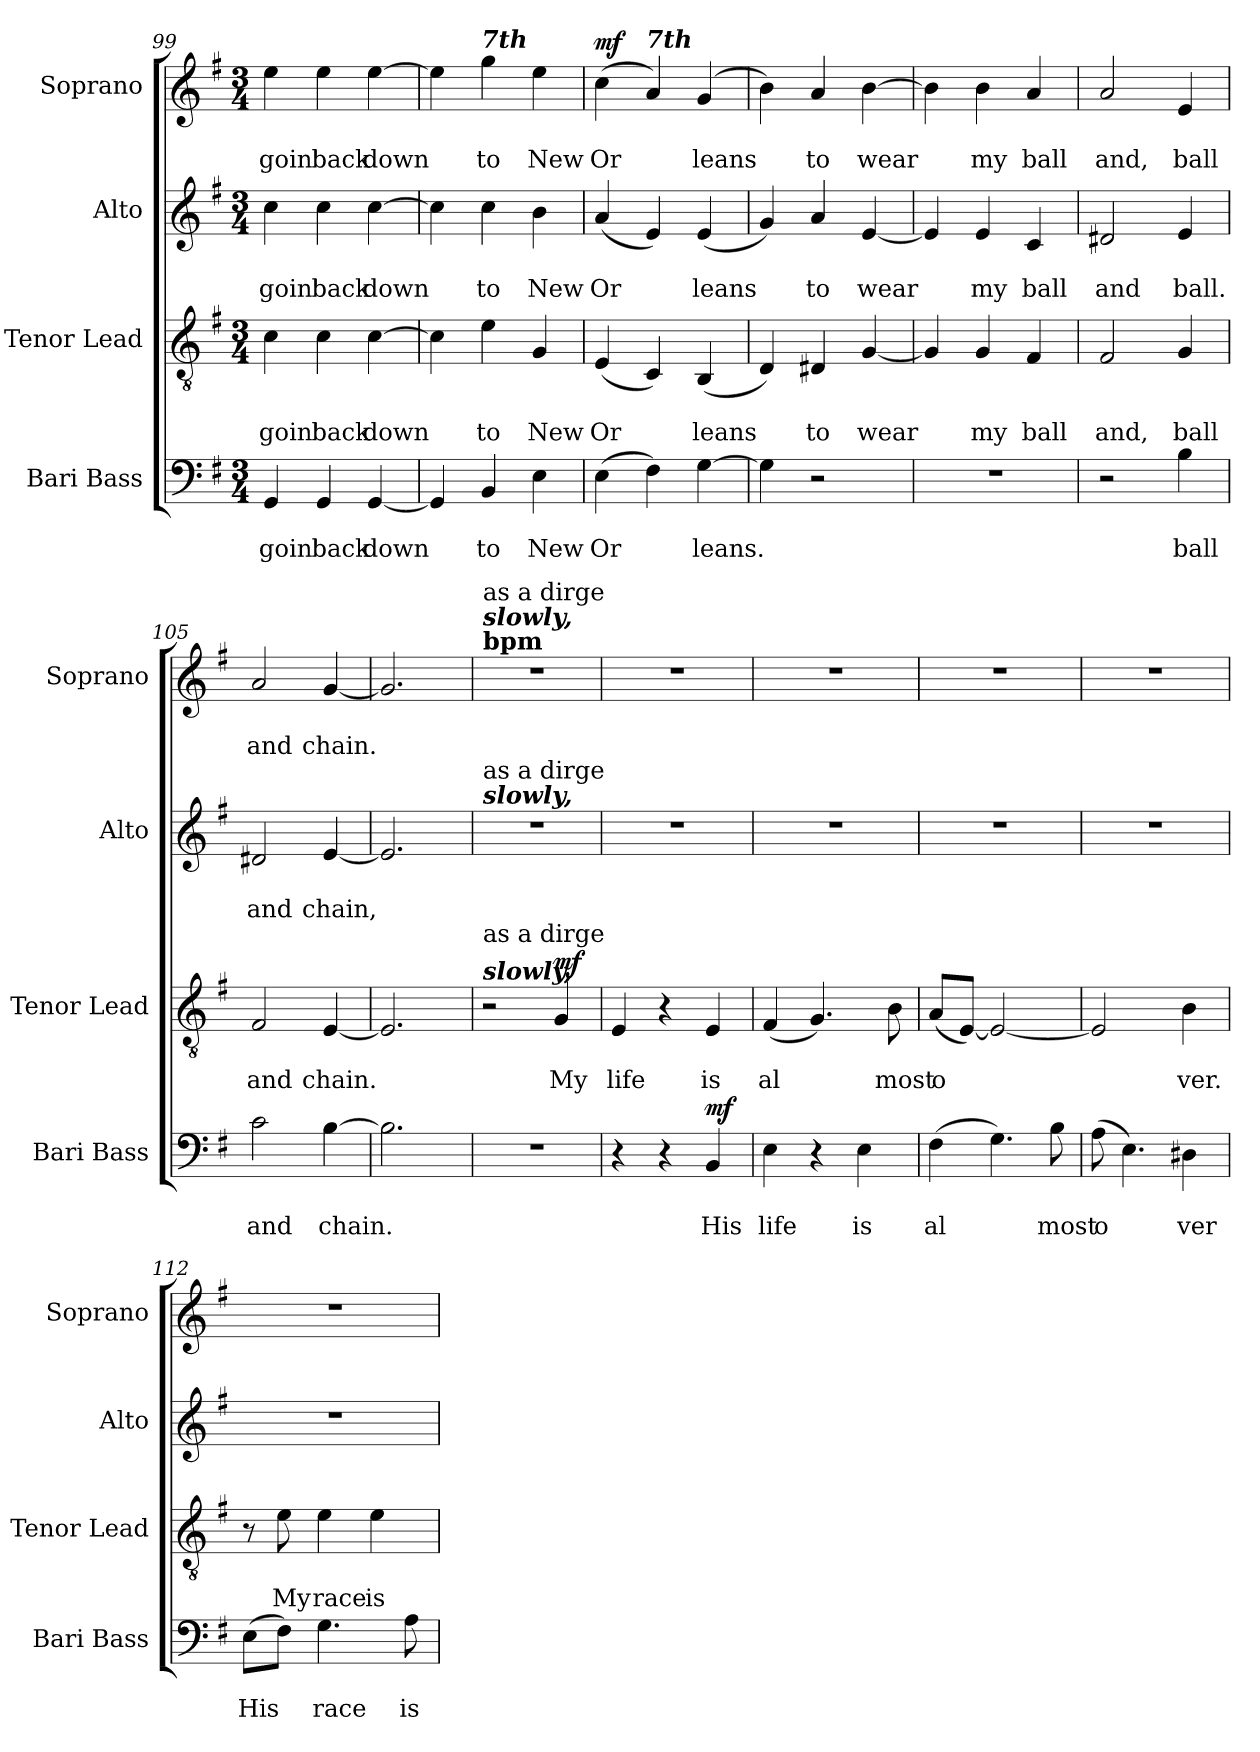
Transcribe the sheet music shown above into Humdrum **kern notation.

**kern	**text	**text	**dynam	**kern	**text	**text	**dynam	**kern	**text	**text	**kern	**text	**text	**dynam
*part4	*part4	*part4	*part4	*part3	*part3	*part3	*part3	*part2	*part2	*part2	*part1	*part1	*part1	*part1
*staff4	*staff4	*staff4	*staff4	*staff3	*staff3	*staff3	*staff3	*staff2	*staff2	*staff2	*staff1	*staff1	*staff1	*staff1
*I"Bari Bass	*	*	*	*I"Tenor Lead	*	*	*	*I"Alto	*	*	*I"Soprano	*	*	*
*I'Bari Bass	*	*	*	*I'Tenor  Lead	*	*	*	*I'Alto	*	*	*I'Soprano	*	*	*
*clefF4	*	*	*	*clefGv2	*	*	*	*clefG2	*	*	*clefG2	*	*	*
*k[f#]	*	*	*	*k[f#]	*	*	*	*k[f#]	*	*	*k[f#]	*	*	*
*M3/4	*	*	*	*M3/4	*	*	*	*M3/4	*	*	*M3/4	*	*	*
=99	=99	=99	=99	=99	=99	=99	=99	=99	=99	=99	=99	=99	=99	=99
!	!	!LO:LY:b	!	!	!	!LO:LY:b	!	!	!	!LO:LY:b	!	!	!LO:LY:b	!
4GG/	.	goin'	.	4c\	.	goin'	.	4cc\	.	goin'	4ee\	.	goin'	.
!	!	!LO:LY:b	!	!	!	!LO:LY:b	!	!	!	!LO:LY:b	!	!	!LO:LY:b	!
4GG/	.	back	.	4c\	.	back	.	4cc\	.	back	4ee\	.	back	.
!	!	!LO:LY:b	!	!	!	!LO:LY:b	!	!	!	!LO:LY:b	!	!	!LO:LY:b	!
[4GG/	.	down	.	[4c\	.	down	.	[4cc\	.	down	[4ee\	.	down	.
=100	=100	=100	=100	=100	=100	=100	=100	=100	=100	=100	=100	=100	=100	=100
4GG/]	.	.	.	4c\]	.	.	.	4cc\]	.	.	4ee\]	.	.	.
!	!	!	!	!	!	!	!	!	!	!	!LO:TX:a:Bi:t=7th	!	!	!
!	!	!LO:LY:b	!	!	!	!LO:LY:b	!	!	!	!LO:LY:b	!	!	!LO:LY:b	!
4BB/	.	to	.	4e\	.	to	.	4cc\	.	to	4gg\	.	to	.
!	!	!LO:LY:b	!	!	!	!LO:LY:b	!	!	!	!LO:LY:b	!	!	!LO:LY:b	!
4E\	.	New	.	4G/	.	New	.	4b\	.	New	4ee\	.	New	.
=101	=101	=101	=101	=101	=101	=101	=101	=101	=101	=101	=101	=101	=101	=101
!	!	!LO:LY:b	!	!	!	!LO:LY:b	!	!	!	!LO:LY:b	!	!	!LO:LY:b	!LO:DY:a
(>4E\	.	Or	.	(<4E/	.	Or	.	(<4a/	.	Or	(>4cc\	.	Or	mf
!	!	!	!	!	!	!	!	!	!	!	!LO:TX:a:Bi:t=7th	!	!	!
4F#\)	.	.	.	4C/)	.	.	.	4e/)	.	.	4a/)	.	.	.
!	!	!LO:LY:b	!	!	!	!LO:LY:b	!	!	!	!LO:LY:b	!	!	!LO:LY:b	!
[4G\	.	leans.	.	(<4BB/	.	leans	.	(<4e/	.	leans	(<4g/	.	leans	.
=102	=102	=102	=102	=102	=102	=102	=102	=102	=102	=102	=102	=102	=102	=102
4G\]	.	.	.	4D/)	.	.	.	4g/)	.	.	4b\)	.	.	.
!	!	!	!	!	!	!LO:LY:b	!	!	!	!LO:LY:b	!	!	!LO:LY:b	!
2r	.	.	.	4D#X/	.	to	.	4a/	.	to	4a/	.	to	.
!	!	!	!	!	!	!LO:LY:b	!	!	!	!LO:LY:b	!	!	!LO:LY:b	!
.	.	.	.	[4G/	.	wear	.	[4e/	.	wear	[4b\	.	wear	.
=103	=103	=103	=103	=103	=103	=103	=103	=103	=103	=103	=103	=103	=103	=103
2.r	.	.	.	4G/]	.	.	.	4e/]	.	.	4b\]	.	.	.
!	!	!	!	!	!	!LO:LY:b	!	!	!	!LO:LY:b	!	!	!LO:LY:b	!
.	.	.	.	4G/	.	my	.	4e/	.	my	4b\	.	my	.
!	!	!	!	!	!	!LO:LY:b	!	!	!	!LO:LY:b	!	!	!LO:LY:b	!
.	.	.	.	4F#/	.	ball	.	4c/	.	ball	4a/	.	ball	.
!!LO:PB:g=z
=104	=104	=104	=104	=104	=104	=104	=104	=104	=104	=104	=104	=104	=104	=104
!	!	!	!	!	!	!LO:LY:b	!	!	!	!LO:LY:b	!	!	!LO:LY:b	!
2r	.	.	.	2F#/	.	and,	.	2d#X/	.	and	2a/	.	and,	.
!	!	!LO:LY:b	!	!	!	!LO:LY:b	!	!	!	!LO:LY:b	!	!	!LO:LY:b	!
4B\	.	ball	.	4G/	.	ball	.	4e/	.	ball.	4e/	.	ball	.
=105	=105	=105	=105	=105	=105	=105	=105	=105	=105	=105	=105	=105	=105	=105
!	!	!LO:LY:b	!	!	!	!LO:LY:b	!	!	!	!LO:LY:b	!	!	!LO:LY:b	!
2c\	.	and	.	2F#/	.	and	.	2d#X/	.	and	2a/	.	and	.
!	!	!LO:LY:b	!	!	!	!LO:LY:b	!	!	!	!LO:LY:b	!	!	!LO:LY:b	!
[4B\	.	chain.	.	[4E/	.	chain.	.	[4e/	.	chain,	[4g/	.	chain.	.
=106	=106	=106	=106	=106	=106	=106	=106	=106	=106	=106	=106	=106	=106	=106
2.B\]	.	.	.	2.E/]	.	.	.	2.e/]	.	.	2.g/]	.	.	.
=107	=107	=107	=107	=107	=107	=107	=107	=107	=107	=107	=107	=107	=107	=107
*	*	*	*	*	*	*	*	*	*	*	*MM60	*	*	*
!	!	!	!	!	!	!	!	!	!	!	!LO:TX:a:B:t=bpm	!	!	!
!	!	!	!	!	!	!	!	!	!	!	!LO:TX:a:Bi:t=slowly,	!	!	!
!	!	!	!	!	!	!	!	!	!	!	!LO:TX:a:t=as a dirge	!	!	!
!	!	!	!	!	!	!	!	!LO:TX:a:Bi:t=slowly,	!	!	!	!	!	!
!	!	!	!	!	!	!	!	!LO:TX:a:t=as a dirge	!	!	!	!	!	!
!	!	!	!	!LO:TX:a:Bi:t=slowly,	!	!	!	!	!	!	!	!	!	!
!	!	!	!	!LO:TX:a:t=as a dirge	!	!	!	!	!	!	!	!	!	!
2.r	.	.	.	2r	.	.	.	2.r	.	.	2.r	.	.	.
!	!	!	!	!	!	!LO:LY:b	!LO:DY:a	!	!	!	!	!	!	!
.	.	.	.	4G/	.	My	mf	.	.	.	.	.	.	.
=108	=108	=108	=108	=108	=108	=108	=108	=108	=108	=108	=108	=108	=108	=108
!	!	!	!	!	!	!LO:LY:b	!	!	!	!	!	!	!	!
4r	.	.	.	4E/	.	life	.	2.r	.	.	2.r	.	.	.
4r	.	.	.	4r	.	.	.	.	.	.	.	.	.	.
!	!	!LO:LY:b	!LO:DY:a	!	!	!LO:LY:b	!	!	!	!	!	!	!	!
4BB/	.	His	mf	4E/	.	is	.	.	.	.	.	.	.	.
=109	=109	=109	=109	=109	=109	=109	=109	=109	=109	=109	=109	=109	=109	=109
!	!	!LO:LY:b	!	!	!	!LO:LY:b	!	!	!	!	!	!	!	!
4E\	.	life	.	(<4F#/	.	al	.	2.r	.	.	2.r	.	.	.
4r	.	.	.	4.G/)	.	.	.	.	.	.	.	.	.	.
!	!	!LO:LY:b	!	!	!	!	!	!	!	!	!	!	!	!
4E\	.	is	.	.	.	.	.	.	.	.	.	.	.	.
!	!	!	!	!	!	!LO:LY:b	!	!	!	!	!	!	!	!
.	.	.	.	8B\	.	most	.	.	.	.	.	.	.	.
=110	=110	=110	=110	=110	=110	=110	=110	=110	=110	=110	=110	=110	=110	=110
!	!	!LO:LY:b	!	!	!	!LO:LY:b	!	!	!	!	!	!	!	!
(>4F#\	.	al	.	(<8A/L	.	-o	.	2.r	.	.	2.r	.	.	.
.	.	.	.	[8E/J)	.	.	.	.	.	.	.	.	.	.
4.G\)	.	.	.	2E/_	.	.	.	.	.	.	.	.	.	.
!	!	!LO:LY:b	!	!	!	!	!	!	!	!	!	!	!	!
8B\	.	most	.	.	.	.	.	.	.	.	.	.	.	.
=111	=111	=111	=111	=111	=111	=111	=111	=111	=111	=111	=111	=111	=111	=111
!	!	!LO:LY:b	!	!	!	!	!	!	!	!	!	!	!	!
(>8A\	.	-o	.	2E/]	.	.	.	2.r	.	.	2.r	.	.	.
4.E\)	.	.	.	.	.	.	.	.	.	.	.	.	.	.
!	!	!LO:LY:b	!	!	!	!LO:LY:b	!	!	!	!	!	!	!	!
4D#X\	.	ver	.	4B\	.	ver.	.	.	.	.	.	.	.	.
=112	=112	=112	=112	=112	=112	=112	=112	=112	=112	=112	=112	=112	=112	=112
!	!	!LO:LY:b	!	!	!	!	!	!	!	!	!	!	!	!
(>8E\L	.	His	.	8r	.	.	.	2.r	.	.	2.r	.	.	.
!	!	!	!	!	!	!LO:LY:b	!	!	!	!	!	!	!	!
8F#\J)	.	.	.	8e\	.	My	.	.	.	.	.	.	.	.
!	!	!LO:LY:b	!	!	!	!LO:LY:b	!	!	!	!	!	!	!	!
4.G\	.	race	.	4e\	.	race	.	.	.	.	.	.	.	.
!	!	!	!	!	!	!LO:LY:b	!	!	!	!	!	!	!	!
.	.	.	.	4e\	.	is	.	.	.	.	.	.	.	.
!	!	!LO:LY:b	!	!	!	!	!	!	!	!	!	!	!	!
8A\	.	is	.	.	.	.	.	.	.	.	.	.	.	.
=	=	=	=	=	=	=	=	=	=	=	=	=	=	=
*-	*-	*-	*-	*-	*-	*-	*-	*-	*-	*-	*-	*-	*-	*-
